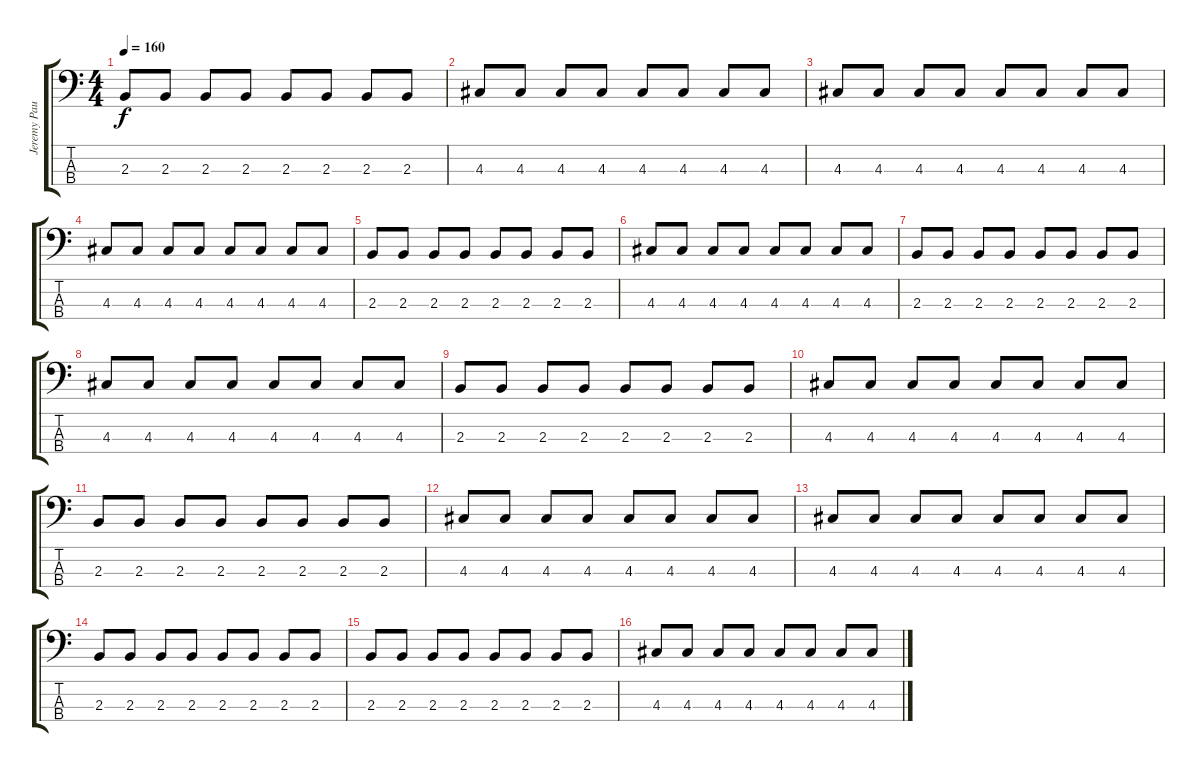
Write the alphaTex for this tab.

\track ("Jeremy Paul" "Jeremy Pau") {instrument electricbassfinger}
\staff {score tabs}
\tuning (G2 D2 A1 E1) {hide}
\ts (4 4)
\tempo 160
\clef f4
\ks c
2.3.8{dy f} 2.3.8 2.3.8 2.3.8 2.3.8 2.3.8 2.3.8 2.3.8 |
4.3.8 4.3.8 4.3.8 4.3.8 4.3.8 4.3.8 4.3.8 4.3.8 |
4.3.8 4.3.8 4.3.8 4.3.8 4.3.8 4.3.8 4.3.8 4.3.8 |
4.3.8 4.3.8 4.3.8 4.3.8 4.3.8 4.3.8 4.3.8 4.3.8 |
2.3.8 2.3.8 2.3.8 2.3.8 2.3.8 2.3.8 2.3.8 2.3.8 |
4.3.8 4.3.8 4.3.8 4.3.8 4.3.8 4.3.8 4.3.8 4.3.8 |
2.3.8 2.3.8 2.3.8 2.3.8 2.3.8 2.3.8 2.3.8 2.3.8 |
4.3.8 4.3.8 4.3.8 4.3.8 4.3.8 4.3.8 4.3.8 4.3.8 |
2.3.8 2.3.8 2.3.8 2.3.8 2.3.8 2.3.8 2.3.8 2.3.8 |
4.3.8 4.3.8 4.3.8 4.3.8 4.3.8 4.3.8 4.3.8 4.3.8 |
2.3.8 2.3.8 2.3.8 2.3.8 2.3.8 2.3.8 2.3.8 2.3.8 |
4.3.8 4.3.8 4.3.8 4.3.8 4.3.8 4.3.8 4.3.8 4.3.8 |
4.3.8 4.3.8 4.3.8 4.3.8 4.3.8 4.3.8 4.3.8 4.3.8 |
2.3.8 2.3.8 2.3.8 2.3.8 2.3.8 2.3.8 2.3.8 2.3.8 |
2.3.8 2.3.8 2.3.8 2.3.8 2.3.8 2.3.8 2.3.8 2.3.8 |
4.3.8 4.3.8 4.3.8 4.3.8 4.3.8 4.3.8 4.3.8 4.3.8
